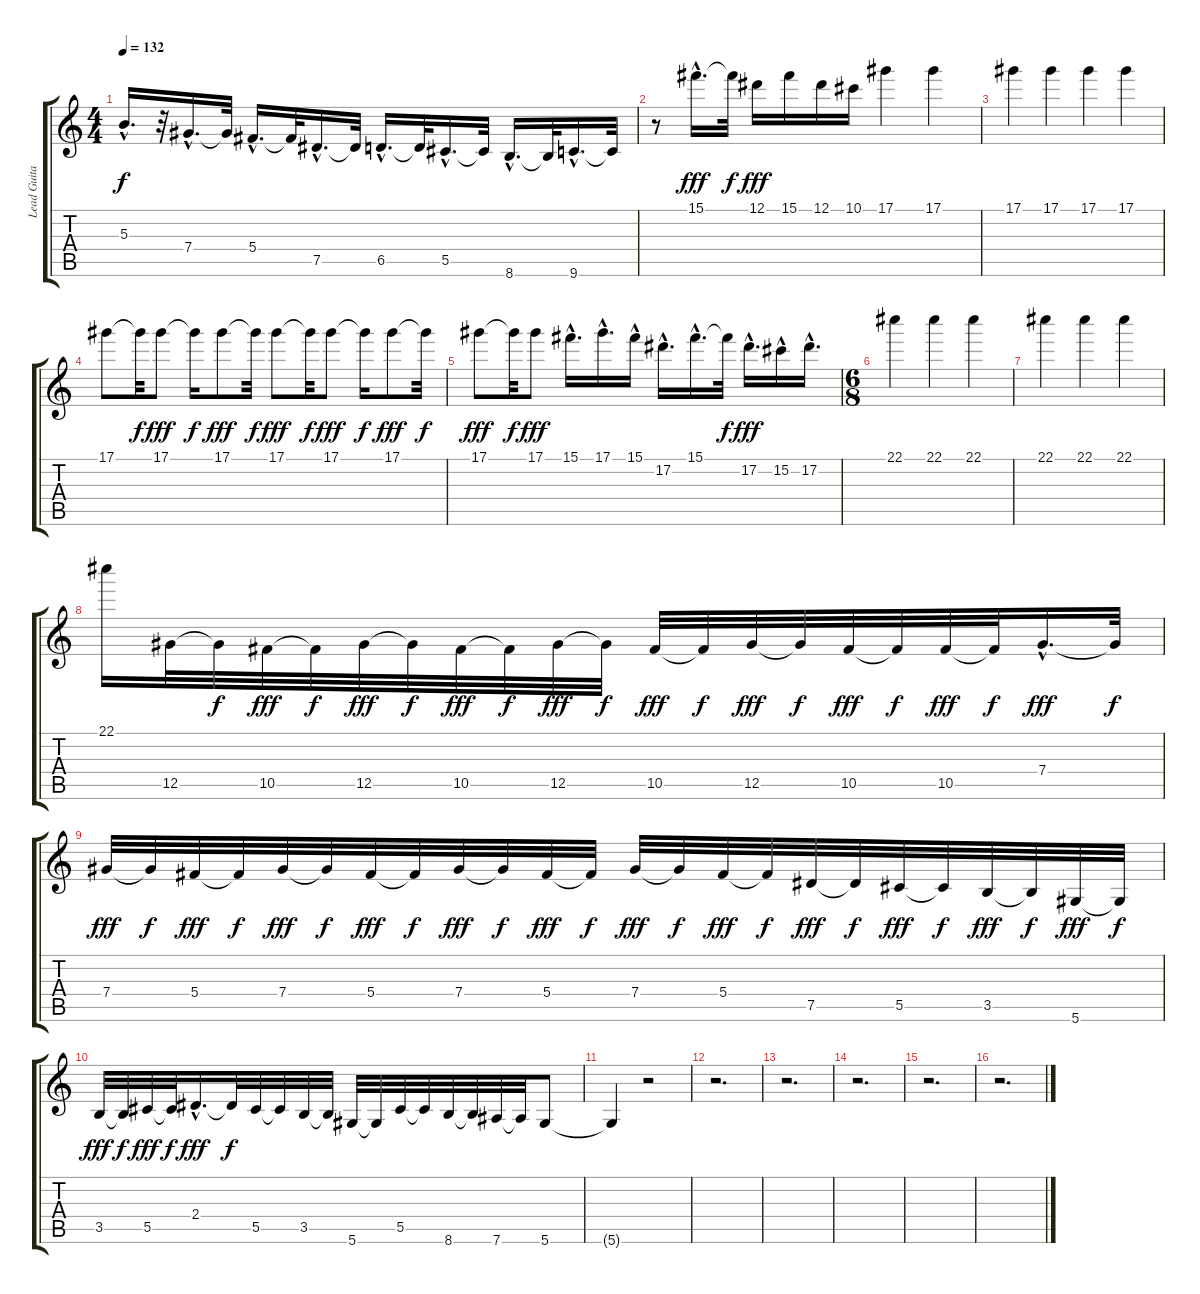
\track ("Lead Guitar 1" "Lead Guita") {instrument distortionguitar}
\staff {score tabs}
\tuning (Eb4 Bb3 Gb3 Db3 Ab2 Eb2) {hide}
\ts (4 4)
\tempo 132
\clef g2
\ks c
5.3{hac t}.16{d dy f} r.32 7.4{hac}.16{d} 7.4{t}.32 5.4{hac}.16{d} 5.4{t}.32 7.5{hac}.16{d} 7.5{t}.32 6.5{hac}.16{d} 6.5{t}.32 5.5{hac}.16{d} 5.5{t}.32 8.6{hac}.16{d} 8.6{t}.32 9.6{hac}.16{d} 9.6{t}.32 |
r.8 15.1{hac}.16{d dy fff} 15.1{t}.32{dy f} 12.1.16{dy fff} 15.1.16 12.1.16 10.1.16 17.1.4 17.1.4 |
17.1.4 17.1.4 17.1.4 17.1.4 |
17.1.8 17.1{t}.32{dy f} 17.1.8{dy fff} 17.1{t}.16{dy f} 17.1.8{dy fff} 17.1{t}.32{dy f} 17.1.8{dy fff} 17.1{t}.32{dy f} 17.1.8{dy fff} 17.1{t}.16{dy f} 17.1.8{dy fff} 17.1{t}.32{dy f} |
17.1.8{dy fff} 17.1{t}.32{dy f} 17.1.8{dy fff} 15.1{hac}.16{d} 17.1{hac}.16{d} 15.1{hac}.16 17.2{hac}.16{d} 15.1{hac}.16{d} 15.1{t}.32{dy f} 17.2{hac}.16{d dy fff} 15.2{hac}.16 17.2{hac}.16{d} |
\ts (6 8)
22.1.4 22.1.4 22.1.4 |
22.1.4 22.1.4 22.1.4 |
22.1.16 12.5.32 12.5{t}.32{dy f} 10.5.32{dy fff} 10.5{t}.32{dy f} 12.5.32{dy fff} 12.5{t}.32{dy f} 10.5.32{dy fff} 10.5{t}.32{dy f} 12.5.32{dy fff} 12.5{t}.32{dy f} 10.5.32{dy fff} 10.5{t}.32{dy f} 12.5.32{dy fff} 12.5{t}.32{dy f} 10.5.32{dy fff} 10.5{t}.32{dy f} 10.5.32{dy fff} 10.5{t}.32{dy f} 7.4{hac}.16{d dy fff} 7.4{t}.32{dy f} |
7.4.32{dy fff} 7.4{t}.32{dy f} 5.4.32{dy fff} 5.4{t}.32{dy f} 7.4.32{dy fff} 7.4{t}.32{dy f} 5.4.32{dy fff} 5.4{t}.32{dy f} 7.4.32{dy fff} 7.4{t}.32{dy f} 5.4.32{dy fff} 5.4{t}.32{dy f} 7.4.32{dy fff} 7.4{t}.32{dy f} 5.4.32{dy fff} 5.4{t}.32{dy f} 7.5.32{dy fff} 7.5{t}.32{dy f} 5.5.32{dy fff} 5.5{t}.32{dy f} 3.5.32{dy fff} 3.5{t}.32{dy f} 5.6.32{dy fff} 5.6{t}.32{dy f} |
3.5.32{dy fff} 3.5{t}.32{dy f} 5.5.32{dy fff} 5.5{t}.32{dy f} 2.4{hac}.16{d dy fff} 2.4{t}.32{dy f} 5.5.32 5.5{t}.32 3.5.32 3.5{t}.32 5.6.32 5.6{t}.32 5.5.32 5.5{t}.32 8.6.32 8.6{t}.32 7.6.32 7.6{t}.32 5.6.8 |
5.6{t}.4 r.2 |
r.2{d} |
r.2{d} |
r.2{d} |
r.2{d} |
r.2{d}
